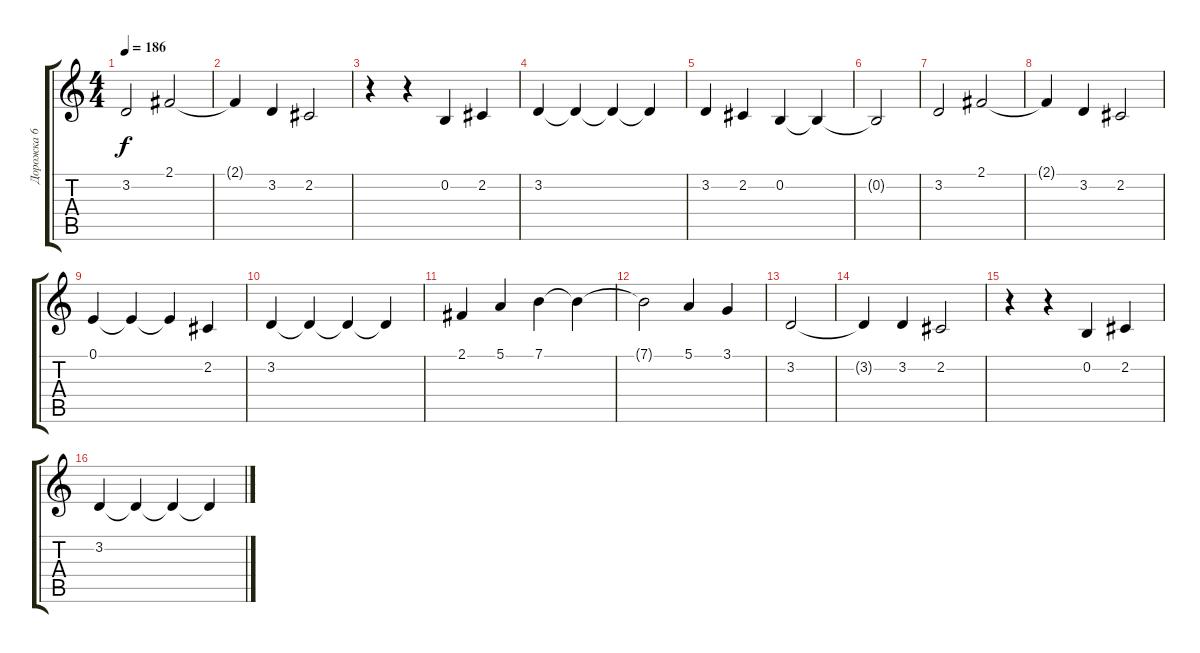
\track ("Дорожка 6" "Дорожка 6") {instrument baritonesax}
\staff {score tabs}
\tuning (E4 B3 G3 D3 A2 E2) {hide}
\ts (4 4)
\tempo 186
\clef g2
\ks c
3.2.2{dy f} 2.1.2 |
2.1{t}.4 3.2.4 2.2.2 |
r.4 r.4 0.2.4 2.2.4 |
3.2.4 3.2{t}.4 3.2{t}.4 3.2{t}.4 |
3.2.4 2.2.4 0.2.4 0.2{t}.4 |
0.2{t}.2 |
3.2.2 2.1.2 |
2.1{t}.4 3.2.4 2.2.2 |
0.1.4 0.1{t}.4 0.1{t}.4 2.2.4 |
3.2.4 3.2{t}.4 3.2{t}.4 3.2{t}.4 |
2.1.4 5.1.4 7.1.4 7.1{t}.4 |
7.1{t}.2 5.1.4 3.1.4 |
3.2.2 |
3.2{t}.4 3.2.4 2.2.2 |
r.4 r.4 0.2.4 2.2.4 |
3.2.4 3.2{t}.4 3.2{t}.4 3.2{t}.4
